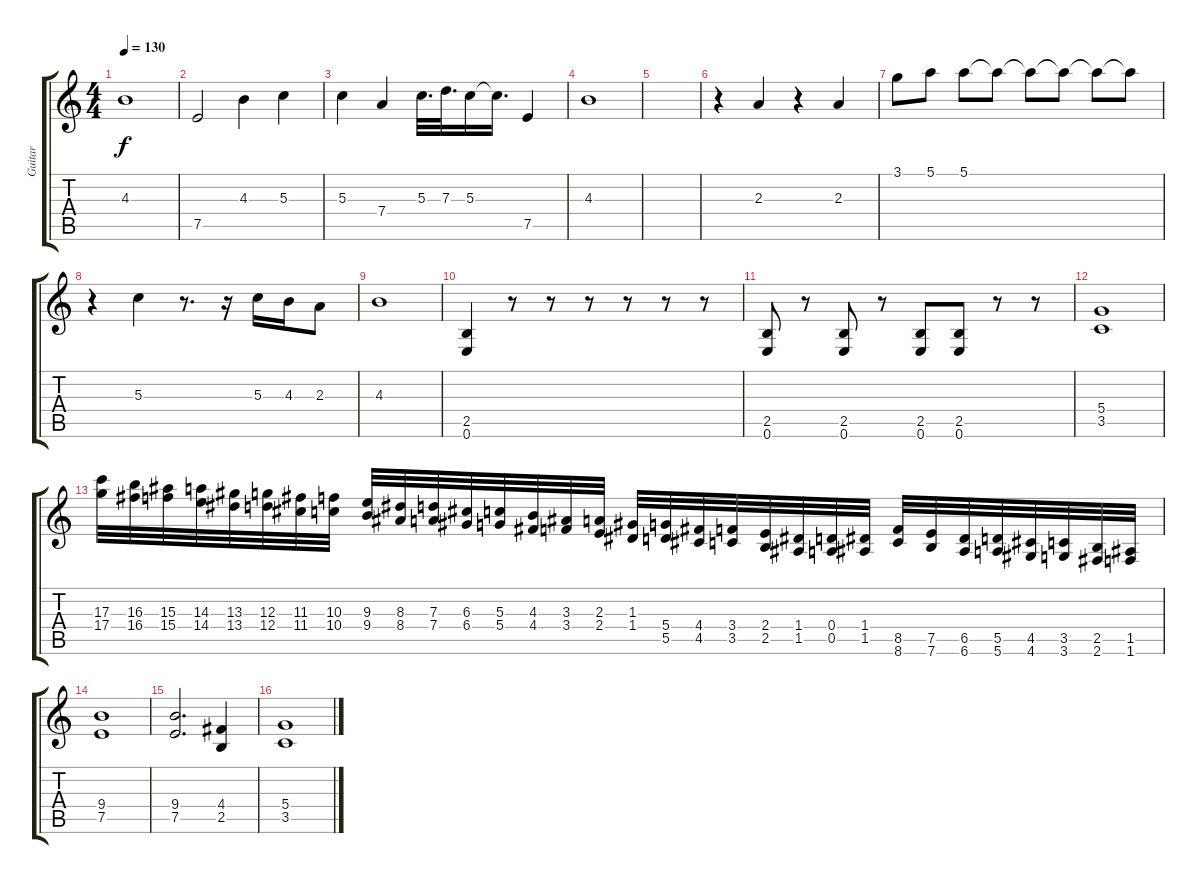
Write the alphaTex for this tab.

\track ("Guitar" "Guitar") {instrument distortionguitar}
\staff {score tabs}
\tuning (E4 B3 G3 D3 A2 E2) {hide}
\ts (4 4)
\tempo 130
\clef g2
\ks c
4.3.1{dy f} |
7.5.2{instrument acousticguitarsteel} 4.3.4 5.3.4 |
5.3.4 7.4.4 5.3.32{d} 7.3.32{d} 5.3.16 5.3{t}.16{d} 7.5.4 |
4.3.1 |
|
r.4 2.3.4 r.4 2.3.4 |
3.1.8 5.1.8 5.1.8 5.1{t}.8 5.1{t}.8 5.1{t}.8 5.1{t}.8 5.1{t}.8 |
r.4 5.3.4 r.8{d} r.16 5.3.16 4.3.16 2.3.8 |
4.3.1 |
(2.5 0.6).4{instrument distortionguitar} r.8 r.8 r.8 r.8 r.8 r.8 |
(2.5 0.6).8 r.8 (2.5 0.6).8 r.8 (2.5 0.6).8 (2.5 0.6).8 r.8 r.8 |
(5.4 3.5).1 |
(17.3 17.4).32 (16.3 16.4).32 (15.3 15.4).32 (14.3 14.4).32 (13.3 13.4).32 (12.3 12.4).32 (11.3 11.4).32 (10.3 10.4).32 (9.3 9.4).32 (8.3 8.4).32 (7.3 7.4).32 (6.3 6.4).32 (5.3 5.4).32 (4.3 4.4).32 (3.3 3.4).32 (2.3 2.4).32 (1.3 1.4).32 (5.4 5.5).32 (4.4 4.5).32 (3.4 3.5).32 (2.4 2.5).32 (1.4 1.5).32 (0.4 0.5).32 (1.4 1.5).32 (8.5 8.6).32 (7.5 7.6).32 (6.5 6.6).32 (5.5 5.6).32 (4.5 4.6).32 (3.5 3.6).32 (2.5 2.6).32 (1.5 1.6).32 |
(9.4 7.5).1 |
(9.4 7.5).2{d} (4.4 2.5).4 |
(5.4 3.5).1
